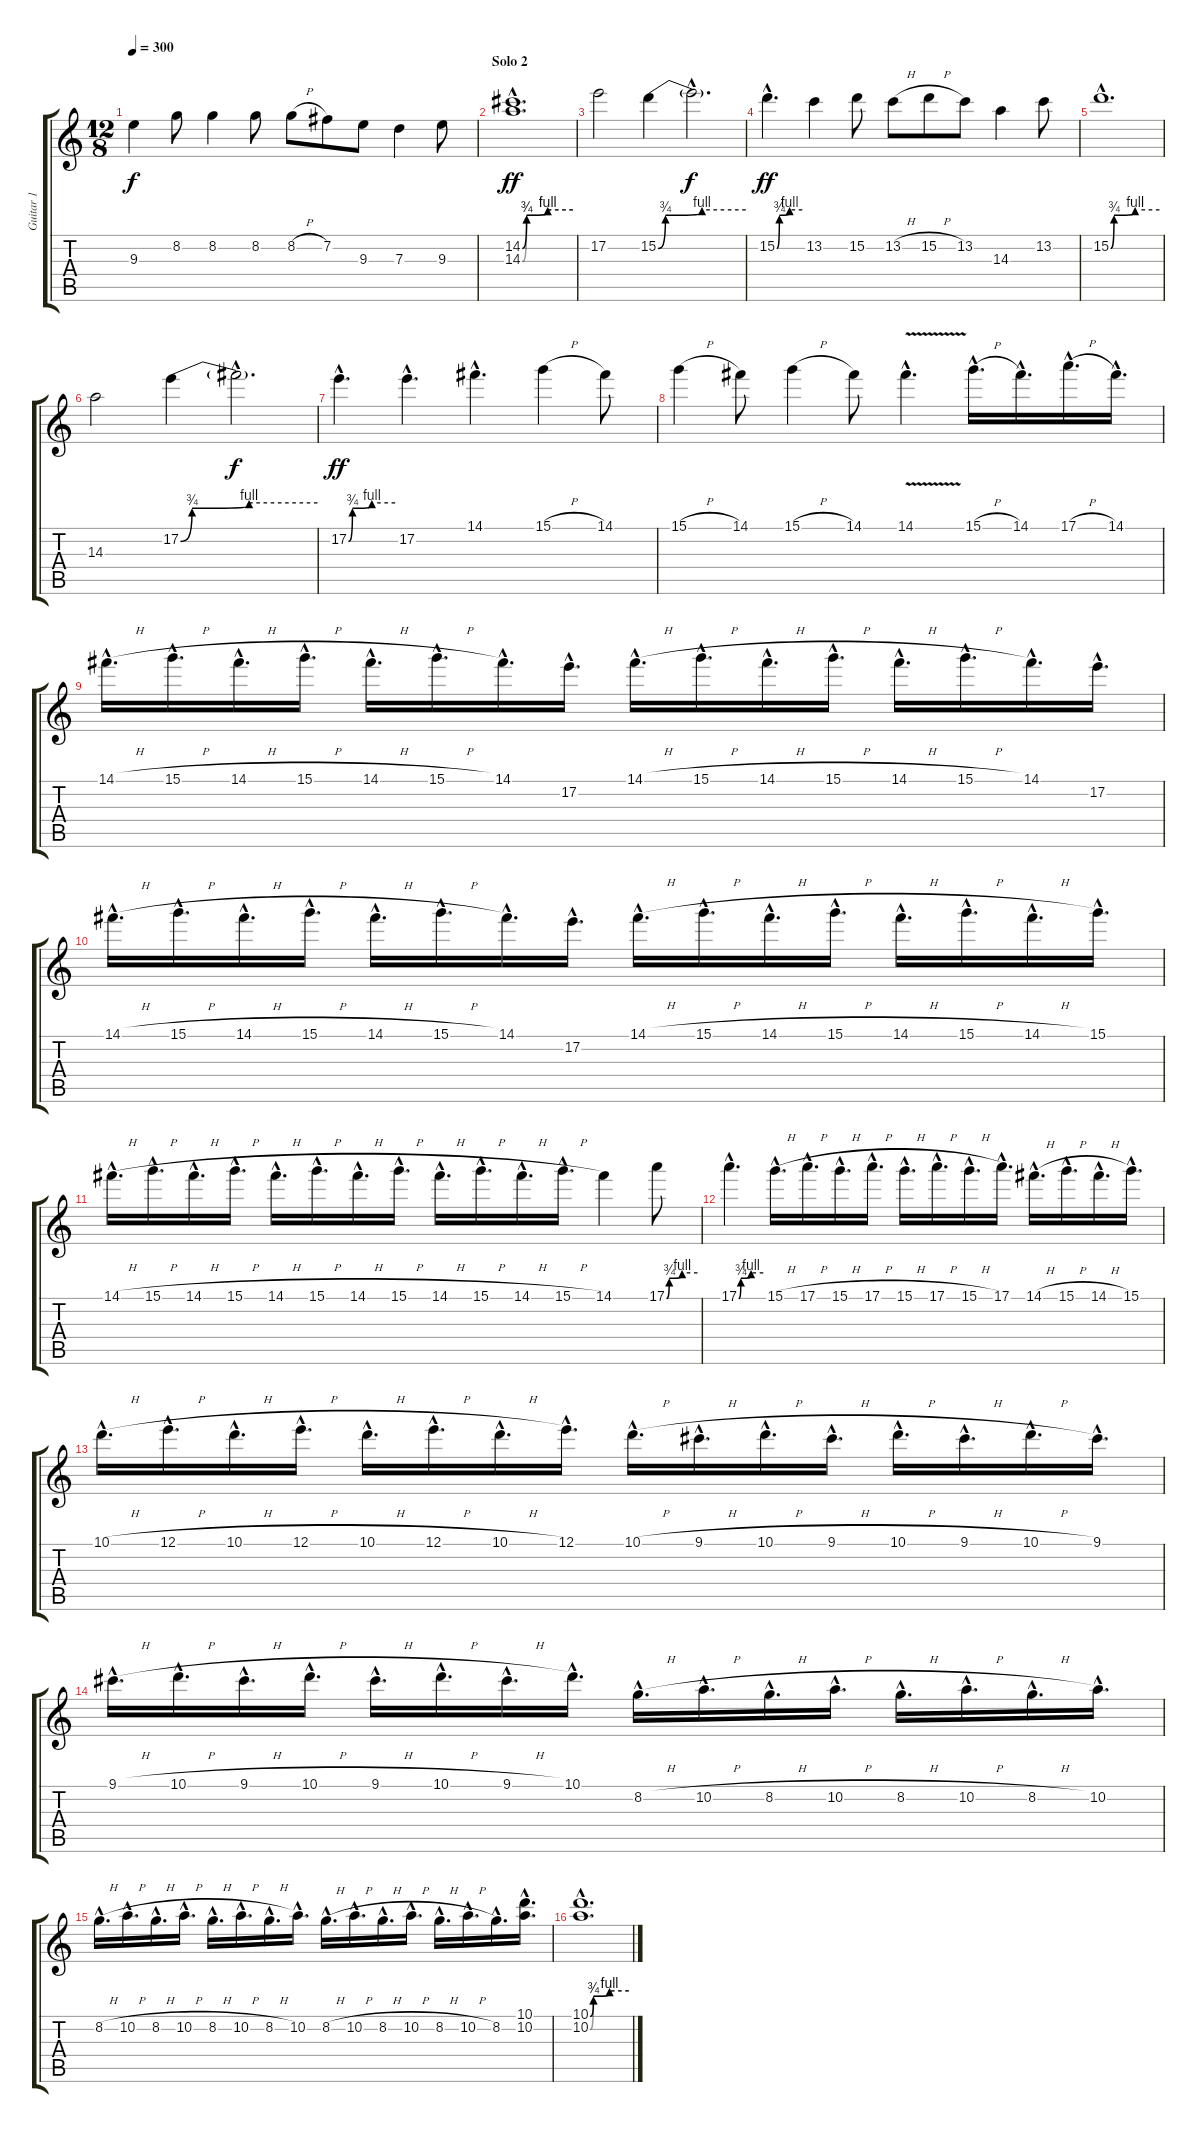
\track ("Guitar 1" "Guitar 1") {instrument overdrivenguitar}
\staff {score tabs}
\tuning (E4 B3 G3 D3 A2 E2) {hide}
\ts (12 8)
\tempo 300
\clef g2
\ks c
9.3{t}.4{dy f} 8.2.8 8.2.4 8.2.8 8.2{h}.8 7.2.8 9.3.8 7.3.4 9.3.8 |
\section ("" "Solo 2")
(14.2{be (custom 0 0 5 3 30 4 60 4) hac} 14.3{be (custom 0 0 5 3 30 4 60 4) hac}).1{d dy ff balance 8} |
17.2.2 15.2{be (custom 0 0 5 3 30 4 60 4)}.4 15.2{hac t}.2{d dy f} |
15.2{be (custom 0 0 6 3 30 4 60 4) hac}.4{d dy ff} 13.2.4 15.2.8 13.2{h}.8 15.2{h}.8 13.2.8 14.3.4 13.2.8 |
15.2{be (custom 0 0 4 3 30 4 60 4) hac}.1{d} |
14.3.2 17.2{be (custom 0 0 5 3 30 4 60 4)}.4 17.2{hac t}.2{d dy f} |
17.2{be (custom 0 0 5 3 30 4 60 4) hac}.4{d dy ff} 17.2{hac}.4{d} 14.1{hac}.4{d} 15.1{h}.4 14.1.8 |
15.1{h}.4 14.1.8 15.1{h}.4 14.1.8 14.1{v hac}.4{d} 15.1{h hac}.16{d} 14.1{hac}.16{d} 17.1{h hac}.16{d} 14.1{hac}.16{d} |
14.1{h hac}.16{d} 15.1{h hac}.16{d} 14.1{h hac}.16{d} 15.1{h hac}.16{d} 14.1{h hac}.16{d} 15.1{h hac}.16{d} 14.1{hac}.16{d} 17.2{hac}.16{d} 14.1{h hac}.16{d} 15.1{h hac}.16{d} 14.1{h hac}.16{d} 15.1{h hac}.16{d} 14.1{h hac}.16{d} 15.1{h hac}.16{d} 14.1{hac}.16{d} 17.2{hac}.16{d} |
14.1{h hac}.16{d} 15.1{h hac}.16{d} 14.1{h hac}.16{d} 15.1{h hac}.16{d} 14.1{h hac}.16{d} 15.1{h hac}.16{d} 14.1{hac}.16{d} 17.2{hac}.16{d} 14.1{h hac}.16{d} 15.1{h hac}.16{d} 14.1{h hac}.16{d} 15.1{h hac}.16{d} 14.1{h hac}.16{d} 15.1{h hac}.16{d} 14.1{h hac}.16{d} 15.1{hac}.16{d} |
14.1{h hac}.16{d} 15.1{h hac}.16{d} 14.1{h hac}.16{d} 15.1{h hac}.16{d} 14.1{h hac}.16{d} 15.1{h hac}.16{d} 14.1{h hac}.16{d} 15.1{h hac}.16{d} 14.1{h hac}.16{d} 15.1{h hac}.16{d} 14.1{h hac}.16{d} 15.1{h hac}.16{d} 14.1.4 17.1{be (custom 0 0 5 3 30 4 60 4)}.8 |
17.1{be (custom 0 0 5 3 30 4 60 4) hac}.4{d} 15.1{h hac}.16{d} 17.1{h hac}.16{d} 15.1{h hac}.16{d} 17.1{h hac}.16{d} 15.1{h hac}.16{d} 17.1{h hac}.16{d} 15.1{h hac}.16{d} 17.1{hac}.16{d} 14.1{h hac}.16{d} 15.1{h hac}.16{d} 14.1{h hac}.16{d} 15.1{hac}.16{d} |
10.1{h hac}.16{d} 12.1{h hac}.16{d} 10.1{h hac}.16{d} 12.1{h hac}.16{d} 10.1{h hac}.16{d} 12.1{h hac}.16{d} 10.1{h hac}.16{d} 12.1{hac}.16{d} 10.1{h hac}.16{d} 9.1{h hac}.16{d} 10.1{h hac}.16{d} 9.1{h hac}.16{d} 10.1{h hac}.16{d} 9.1{h hac}.16{d} 10.1{h hac}.16{d} 9.1{hac}.16{d} |
9.1{h hac}.16{d} 10.1{h hac}.16{d} 9.1{h hac}.16{d} 10.1{h hac}.16{d} 9.1{h hac}.16{d} 10.1{h hac}.16{d} 9.1{h hac}.16{d} 10.1{hac}.16{d} 8.2{h hac}.16{d} 10.2{h hac}.16{d} 8.2{h hac}.16{d} 10.2{h hac}.16{d} 8.2{h hac}.16{d} 10.2{h hac}.16{d} 8.2{h hac}.16{d} 10.2{hac}.16{d} |
8.2{h hac}.16{d} 10.2{h hac}.16{d} 8.2{h hac}.16{d} 10.2{h hac}.16{d} 8.2{h hac}.16{d} 10.2{h hac}.16{d} 8.2{h hac}.16{d} 10.2{hac}.16{d} 8.2{h hac}.16{d} 10.2{h hac}.16{d} 8.2{h hac}.16{d} 10.2{h hac}.16{d} 8.2{h hac}.16{d} 10.2{h hac}.16{d} 8.2{hac}.16{d} (10.1{hac} 10.2{hac}).16{d} |
(10.1{be (custom 0 0 5 3 30 4 60 4) hac} 10.2{be (custom 0 0 5 3 30 4 60 4) hac}).1{d}
